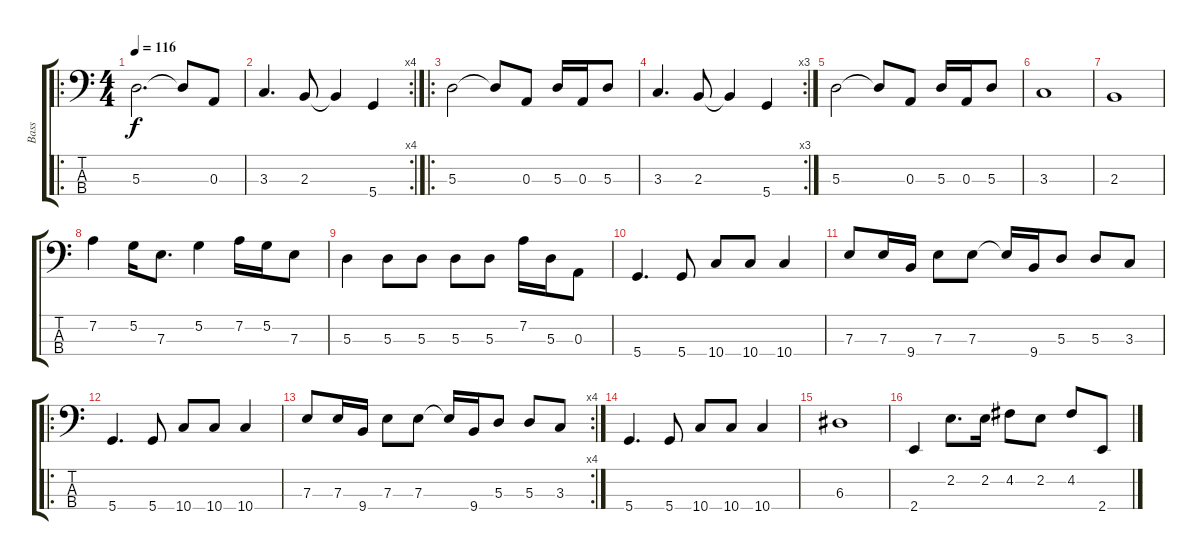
\track ("Bass" "Bass") {instrument electricbassfinger}
\staff {score tabs}
\tuning (G2 D2 A1 D1) {hide}
\ro
\ts (4 4)
\tempo 116
\clef f4
\ks c
5.3.2{d dy f instrument electricbassfinger} 5.3{t}.8 0.3.8 |
\rc 4
3.3.4{d} 2.3.8 2.3{t}.4 5.4.4 |
\ro
5.3.2 5.3{t}.8 0.3.8 5.3.16 0.3.16 5.3.8 |
\rc 3
3.3.4{d} 2.3.8 2.3{t}.4 5.4.4 |
5.3.2 5.3{t}.8 0.3.8 5.3.16 0.3.16 5.3.8 |
3.3.1 |
2.3.1 |
7.2.4 5.2.16 7.3.8{d} 5.2.4 7.2.16 5.2.16 7.3.8 |
5.3.4 5.3.8 5.3.8 5.3.8 5.3.8 7.2.16 5.3.16 0.3.8 |
5.4.4{d} 5.4.8 10.4.8 10.4.8 10.4.4 |
7.3.8 7.3.16 9.4.16 7.3.8 7.3.8 7.3{t}.16 9.4.16 5.3.8 5.3.8 3.3.8 |
\ro
5.4.4{d} 5.4.8 10.4.8 10.4.8 10.4.4 |
\rc 4
7.3.8 7.3.16 9.4.16 7.3.8 7.3.8 7.3{t}.16 9.4.16 5.3.8 5.3.8 3.3.8 |
5.4.4{d} 5.4.8 10.4.8 10.4.8 10.4.4 |
6.3.1 |
2.4.4 2.2.8{d} 2.2.16 4.2.8 2.2.8 4.2.8 2.4.8
